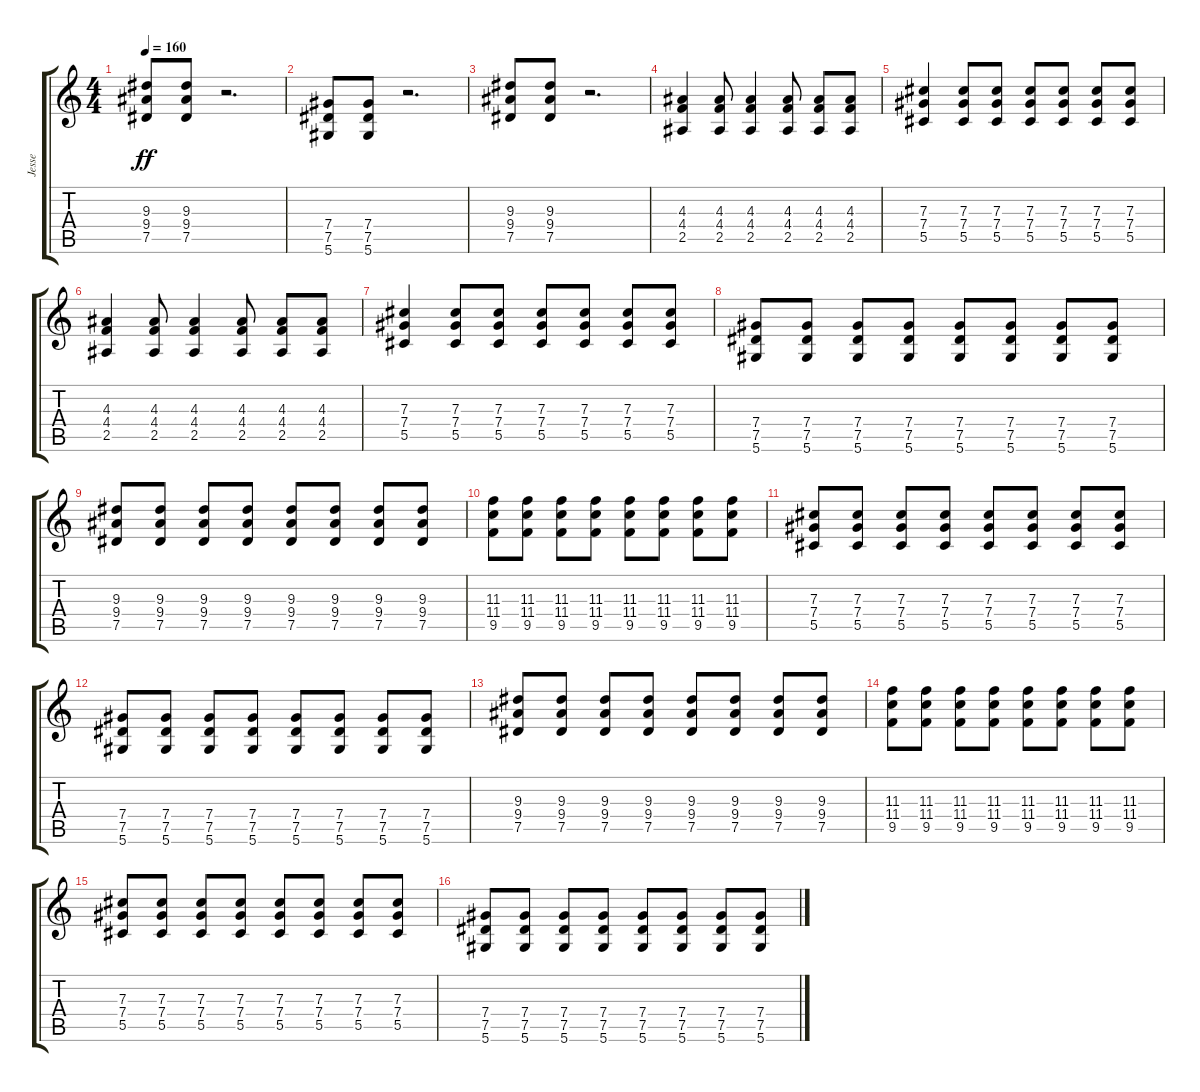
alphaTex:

\track ("Jesse" "Jesse") {instrument distortionguitar}
\staff {score tabs}
\tuning (Eb4 Bb3 Gb3 Db3 Ab2 Eb2) {hide}
\ts (4 4)
\tempo 160
\clef g2
\ks c
(9.3 9.4 7.5).8{dy ff} (9.3 9.4 7.5).8 r.2{d} |
(7.4 7.5 5.6).8 (7.4 7.5 5.6).8 r.2{d} |
(9.3 9.4 7.5).8 (9.3 9.4 7.5).8 r.2{d} |
(4.3 4.4 2.5).4 (4.3 4.4 2.5).8 (4.3 4.4 2.5).4 (4.3 4.4 2.5).8 (4.3 4.4 2.5).8 (4.3 4.4 2.5).8 |
(7.3 7.4 5.5).4 (7.3 7.4 5.5).8 (7.3 7.4 5.5).8 (7.3 7.4 5.5).8 (7.3 7.4 5.5).8 (7.3 7.4 5.5).8 (7.3 7.4 5.5).8 |
(4.3 4.4 2.5).4 (4.3 4.4 2.5).8 (4.3 4.4 2.5).4 (4.3 4.4 2.5).8 (4.3 4.4 2.5).8 (4.3 4.4 2.5).8 |
(7.3 7.4 5.5).4 (7.3 7.4 5.5).8 (7.3 7.4 5.5).8 (7.3 7.4 5.5).8 (7.3 7.4 5.5).8 (7.3 7.4 5.5).8 (7.3 7.4 5.5).8 |
(7.4 7.5 5.6).8 (7.4 7.5 5.6).8 (7.4 7.5 5.6).8 (7.4 7.5 5.6).8 (7.4 7.5 5.6).8 (7.4 7.5 5.6).8 (7.4 7.5 5.6).8 (7.4 7.5 5.6).8 |
(9.3 9.4 7.5).8 (9.3 9.4 7.5).8 (9.3 9.4 7.5).8 (9.3 9.4 7.5).8 (9.3 9.4 7.5).8 (9.3 9.4 7.5).8 (9.3 9.4 7.5).8 (9.3 9.4 7.5).8 |
(11.3 11.4 9.5).8 (11.3 11.4 9.5).8 (11.3 11.4 9.5).8 (11.3 11.4 9.5).8 (11.3 11.4 9.5).8 (11.3 11.4 9.5).8 (11.3 11.4 9.5).8 (11.3 11.4 9.5).8 |
(7.3 7.4 5.5).8 (7.3 7.4 5.5).8 (7.3 7.4 5.5).8 (7.3 7.4 5.5).8 (7.3 7.4 5.5).8 (7.3 7.4 5.5).8 (7.3 7.4 5.5).8 (7.3 7.4 5.5).8 |
(7.4 7.5 5.6).8 (7.4 7.5 5.6).8 (7.4 7.5 5.6).8 (7.4 7.5 5.6).8 (7.4 7.5 5.6).8 (7.4 7.5 5.6).8 (7.4 7.5 5.6).8 (7.4 7.5 5.6).8 |
(9.3 9.4 7.5).8 (9.3 9.4 7.5).8 (9.3 9.4 7.5).8 (9.3 9.4 7.5).8 (9.3 9.4 7.5).8 (9.3 9.4 7.5).8 (9.3 9.4 7.5).8 (9.3 9.4 7.5).8 |
(11.3 11.4 9.5).8 (11.3 11.4 9.5).8 (11.3 11.4 9.5).8 (11.3 11.4 9.5).8 (11.3 11.4 9.5).8 (11.3 11.4 9.5).8 (11.3 11.4 9.5).8 (11.3 11.4 9.5).8 |
(7.3 7.4 5.5).8 (7.3 7.4 5.5).8 (7.3 7.4 5.5).8 (7.3 7.4 5.5).8 (7.3 7.4 5.5).8 (7.3 7.4 5.5).8 (7.3 7.4 5.5).8 (7.3 7.4 5.5).8 |
(7.4 7.5 5.6).8 (7.4 7.5 5.6).8 (7.4 7.5 5.6).8 (7.4 7.5 5.6).8 (7.4 7.5 5.6).8 (7.4 7.5 5.6).8 (7.4 7.5 5.6).8 (7.4 7.5 5.6).8
